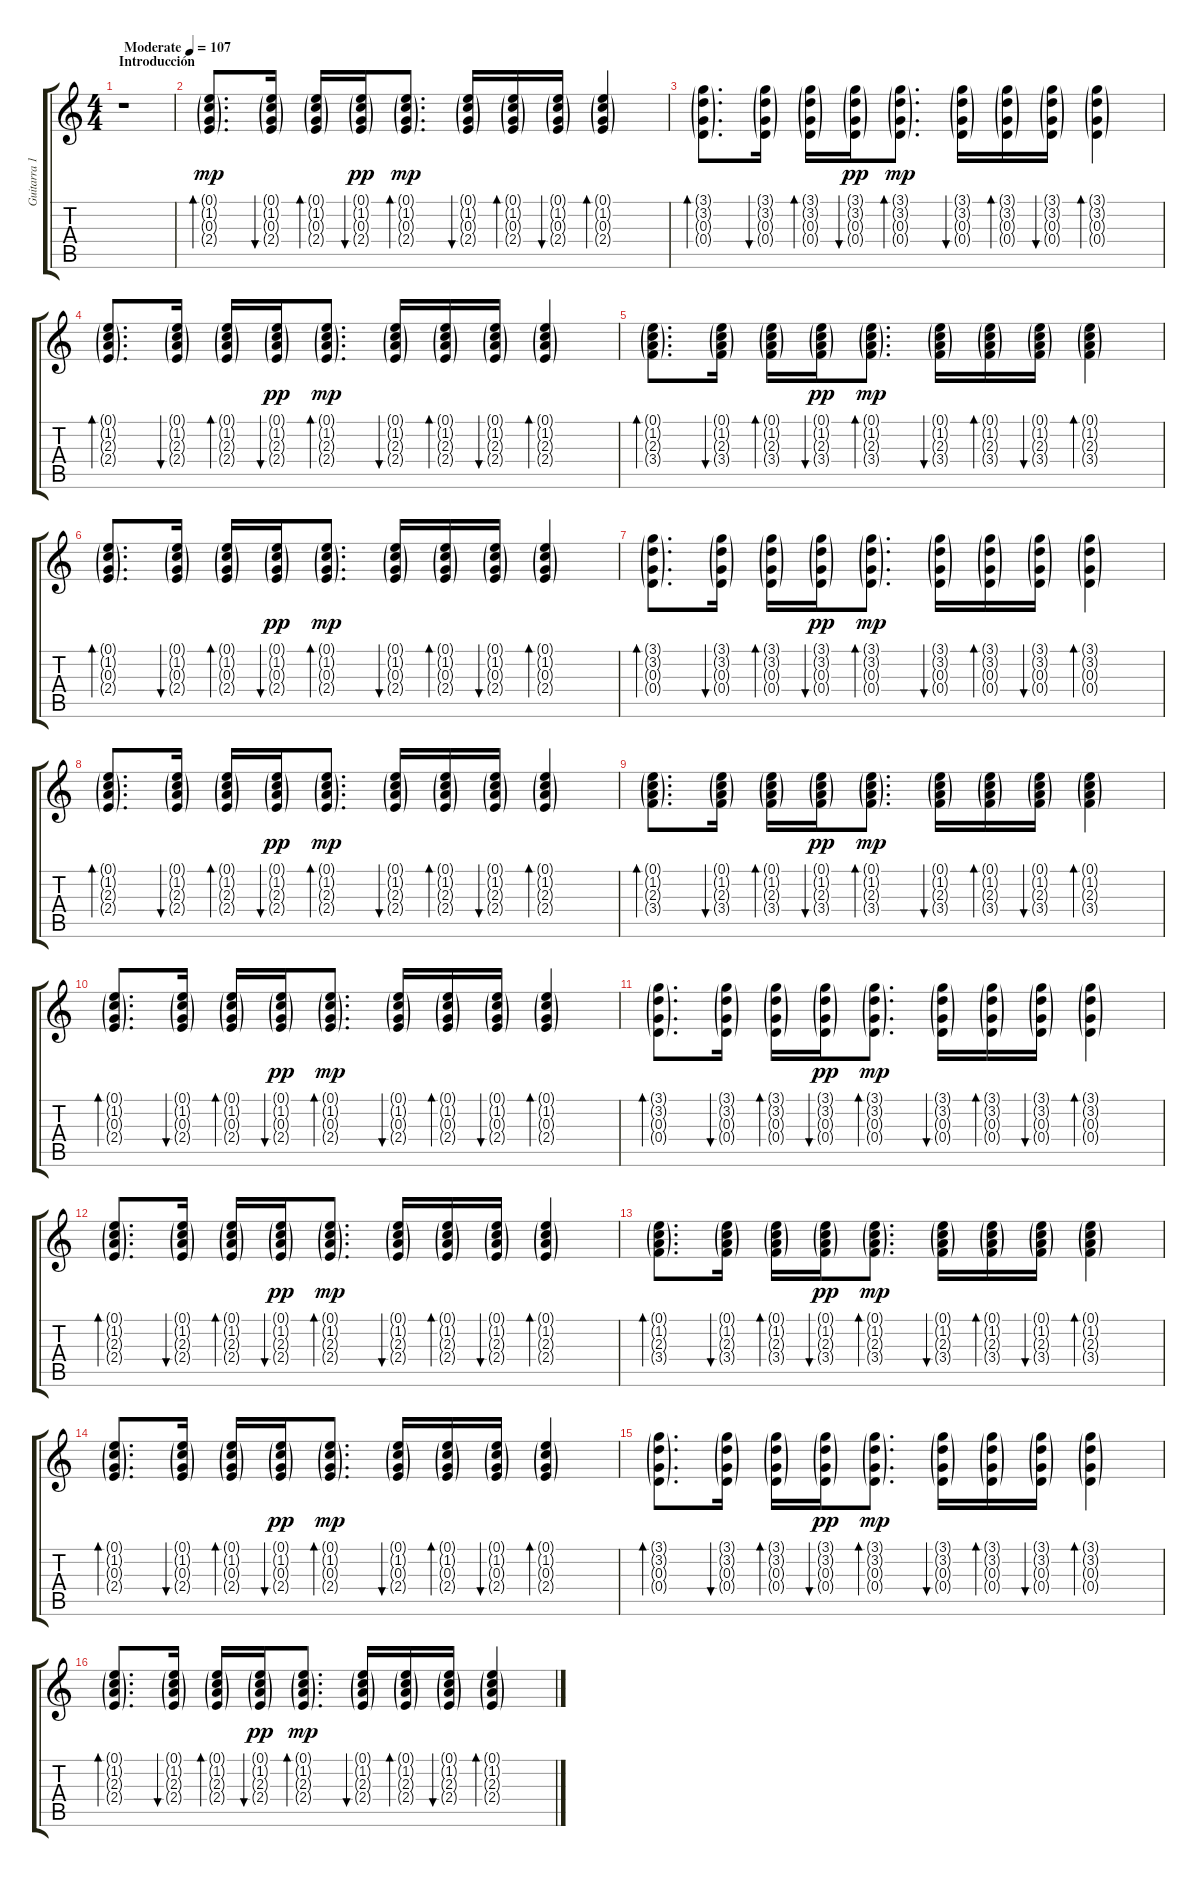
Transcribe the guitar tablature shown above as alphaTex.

\track ("Guitarra 1" "Guitarra 1") {instrument acousticguitarsteel}
\staff {score tabs}
\tuning (E4 B3 G3 D3 A2 E2) {hide}
\ts (4 4)
\section ("" "Introducción")
\tempo (107 "Moderate")
\clef g2
\ks c
r.1{dy mp instrument acousticguitarsteel} |
(0.1{g} 1.2{g} 0.3{g} 2.4{g}).8{d bd 120} (0.1{g} 1.2{g} 0.3{g} 2.4{g}).16{bu 60} (0.1{g} 1.2{g} 0.3{g} 2.4{g}).16{bd 60} (0.1{g} 1.2{g} 0.3{g} 2.4{g}).16{bu 60 dy pp} (0.1{g} 1.2{g} 0.3{g} 2.4{g}).8{d bd 60 dy mp} (0.1{g} 1.2{g} 0.3{g} 2.4{g}).16{bu 120} (0.1{g} 1.2{g} 0.3{g} 2.4{g}).16{bd 60} (0.1{g} 1.2{g} 0.3{g} 2.4{g}).16{bu 60} (0.1{g} 1.2{g} 0.3{g} 2.4{g}).4{bd 30} |
(3.1{g} 3.2{g} 0.3{g} 0.4{g}).8{d bd 120} (3.1{g} 3.2{g} 0.3{g} 0.4{g}).16{bu 60} (3.1{g} 3.2{g} 0.3{g} 0.4{g}).16{bd 60} (3.1{g} 3.2{g} 0.3{g} 0.4{g}).16{bu 60 dy pp} (3.1{g} 3.2{g} 0.3{g} 0.4{g}).8{d bd 60 dy mp} (3.1{g} 3.2{g} 0.3{g} 0.4{g}).16{bu 120} (3.1{g} 3.2{g} 0.3{g} 0.4{g}).16{bd 60} (3.1{g} 3.2{g} 0.3{g} 0.4{g}).16{bu 60} (3.1{g} 3.2{g} 0.3{g} 0.4{g}).4{bd 30} |
(0.1{g} 1.2{g} 2.3{g} 2.4{g}).8{d bd 120} (0.1{g} 1.2{g} 2.3{g} 2.4{g}).16{bu 60} (0.1{g} 1.2{g} 2.3{g} 2.4{g}).16{bd 60} (0.1{g} 1.2{g} 2.3{g} 2.4{g}).16{bu 60 dy pp} (0.1{g} 1.2{g} 2.3{g} 2.4{g}).8{d bd 60 dy mp} (0.1{g} 1.2{g} 2.3{g} 2.4{g}).16{bu 120} (0.1{g} 1.2{g} 2.3{g} 2.4{g}).16{bd 60} (0.1{g} 1.2{g} 2.3{g} 2.4{g}).16{bu 60} (0.1{g} 1.2{g} 2.3{g} 2.4{g}).4{bd 30} |
(0.1{g} 1.2{g} 2.3{g} 3.4{g}).8{d bd 120} (0.1{g} 1.2{g} 2.3{g} 3.4{g}).16{bu 60} (0.1{g} 1.2{g} 2.3{g} 3.4{g}).16{bd 60} (0.1{g} 1.2{g} 2.3{g} 3.4{g}).16{bu 60 dy pp} (0.1{g} 1.2{g} 2.3{g} 3.4{g}).8{d bd 60 dy mp} (0.1{g} 1.2{g} 2.3{g} 3.4{g}).16{bu 120} (0.1{g} 1.2{g} 2.3{g} 3.4{g}).16{bd 60} (0.1{g} 1.2{g} 2.3{g} 3.4{g}).16{bu 60} (0.1{g} 1.2{g} 2.3{g} 3.4{g}).4{bd 30} |
(0.1{g} 1.2{g} 0.3{g} 2.4{g}).8{d bd 120} (0.1{g} 1.2{g} 0.3{g} 2.4{g}).16{bu 60} (0.1{g} 1.2{g} 0.3{g} 2.4{g}).16{bd 60} (0.1{g} 1.2{g} 0.3{g} 2.4{g}).16{bu 60 dy pp} (0.1{g} 1.2{g} 0.3{g} 2.4{g}).8{d bd 60 dy mp} (0.1{g} 1.2{g} 0.3{g} 2.4{g}).16{bu 120} (0.1{g} 1.2{g} 0.3{g} 2.4{g}).16{bd 60} (0.1{g} 1.2{g} 0.3{g} 2.4{g}).16{bu 60} (0.1{g} 1.2{g} 0.3{g} 2.4{g}).4{bd 30} |
(3.1{g} 3.2{g} 0.3{g} 0.4{g}).8{d bd 120} (3.1{g} 3.2{g} 0.3{g} 0.4{g}).16{bu 60} (3.1{g} 3.2{g} 0.3{g} 0.4{g}).16{bd 60} (3.1{g} 3.2{g} 0.3{g} 0.4{g}).16{bu 60 dy pp} (3.1{g} 3.2{g} 0.3{g} 0.4{g}).8{d bd 60 dy mp} (3.1{g} 3.2{g} 0.3{g} 0.4{g}).16{bu 120} (3.1{g} 3.2{g} 0.3{g} 0.4{g}).16{bd 60} (3.1{g} 3.2{g} 0.3{g} 0.4{g}).16{bu 60} (3.1{g} 3.2{g} 0.3{g} 0.4{g}).4{bd 30} |
(0.1{g} 1.2{g} 2.3{g} 2.4{g}).8{d bd 120} (0.1{g} 1.2{g} 2.3{g} 2.4{g}).16{bu 60} (0.1{g} 1.2{g} 2.3{g} 2.4{g}).16{bd 60} (0.1{g} 1.2{g} 2.3{g} 2.4{g}).16{bu 60 dy pp} (0.1{g} 1.2{g} 2.3{g} 2.4{g}).8{d bd 60 dy mp} (0.1{g} 1.2{g} 2.3{g} 2.4{g}).16{bu 120} (0.1{g} 1.2{g} 2.3{g} 2.4{g}).16{bd 60} (0.1{g} 1.2{g} 2.3{g} 2.4{g}).16{bu 60} (0.1{g} 1.2{g} 2.3{g} 2.4{g}).4{bd 30} |
(0.1{g} 1.2{g} 2.3{g} 3.4{g}).8{d bd 120} (0.1{g} 1.2{g} 2.3{g} 3.4{g}).16{bu 60} (0.1{g} 1.2{g} 2.3{g} 3.4{g}).16{bd 60} (0.1{g} 1.2{g} 2.3{g} 3.4{g}).16{bu 60 dy pp} (0.1{g} 1.2{g} 2.3{g} 3.4{g}).8{d bd 60 dy mp} (0.1{g} 1.2{g} 2.3{g} 3.4{g}).16{bu 120} (0.1{g} 1.2{g} 2.3{g} 3.4{g}).16{bd 60} (0.1{g} 1.2{g} 2.3{g} 3.4{g}).16{bu 60} (0.1{g} 1.2{g} 2.3{g} 3.4{g}).4{bd 30} |
(0.1{g} 1.2{g} 0.3{g} 2.4{g}).8{d bd 120} (0.1{g} 1.2{g} 0.3{g} 2.4{g}).16{bu 60} (0.1{g} 1.2{g} 0.3{g} 2.4{g}).16{bd 60} (0.1{g} 1.2{g} 0.3{g} 2.4{g}).16{bu 60 dy pp} (0.1{g} 1.2{g} 0.3{g} 2.4{g}).8{d bd 60 dy mp} (0.1{g} 1.2{g} 0.3{g} 2.4{g}).16{bu 120} (0.1{g} 1.2{g} 0.3{g} 2.4{g}).16{bd 60} (0.1{g} 1.2{g} 0.3{g} 2.4{g}).16{bu 60} (0.1{g} 1.2{g} 0.3{g} 2.4{g}).4{bd 30} |
(3.1{g} 3.2{g} 0.3{g} 0.4{g}).8{d bd 120} (3.1{g} 3.2{g} 0.3{g} 0.4{g}).16{bu 60} (3.1{g} 3.2{g} 0.3{g} 0.4{g}).16{bd 60} (3.1{g} 3.2{g} 0.3{g} 0.4{g}).16{bu 60 dy pp} (3.1{g} 3.2{g} 0.3{g} 0.4{g}).8{d bd 60 dy mp} (3.1{g} 3.2{g} 0.3{g} 0.4{g}).16{bu 120} (3.1{g} 3.2{g} 0.3{g} 0.4{g}).16{bd 60} (3.1{g} 3.2{g} 0.3{g} 0.4{g}).16{bu 60} (3.1{g} 3.2{g} 0.3{g} 0.4{g}).4{bd 30} |
(0.1{g} 1.2{g} 2.3{g} 2.4{g}).8{d bd 120} (0.1{g} 1.2{g} 2.3{g} 2.4{g}).16{bu 60} (0.1{g} 1.2{g} 2.3{g} 2.4{g}).16{bd 60} (0.1{g} 1.2{g} 2.3{g} 2.4{g}).16{bu 60 dy pp} (0.1{g} 1.2{g} 2.3{g} 2.4{g}).8{d bd 60 dy mp} (0.1{g} 1.2{g} 2.3{g} 2.4{g}).16{bu 120} (0.1{g} 1.2{g} 2.3{g} 2.4{g}).16{bd 60} (0.1{g} 1.2{g} 2.3{g} 2.4{g}).16{bu 60} (0.1{g} 1.2{g} 2.3{g} 2.4{g}).4{bd 30} |
(0.1{g} 1.2{g} 2.3{g} 3.4{g}).8{d bd 120} (0.1{g} 1.2{g} 2.3{g} 3.4{g}).16{bu 60} (0.1{g} 1.2{g} 2.3{g} 3.4{g}).16{bd 60} (0.1{g} 1.2{g} 2.3{g} 3.4{g}).16{bu 60 dy pp} (0.1{g} 1.2{g} 2.3{g} 3.4{g}).8{d bd 60 dy mp} (0.1{g} 1.2{g} 2.3{g} 3.4{g}).16{bu 120} (0.1{g} 1.2{g} 2.3{g} 3.4{g}).16{bd 60} (0.1{g} 1.2{g} 2.3{g} 3.4{g}).16{bu 60} (0.1{g} 1.2{g} 2.3{g} 3.4{g}).4{bd 30} |
(0.1{g} 1.2{g} 0.3{g} 2.4{g}).8{d bd 120} (0.1{g} 1.2{g} 0.3{g} 2.4{g}).16{bu 60} (0.1{g} 1.2{g} 0.3{g} 2.4{g}).16{bd 60} (0.1{g} 1.2{g} 0.3{g} 2.4{g}).16{bu 60 dy pp} (0.1{g} 1.2{g} 0.3{g} 2.4{g}).8{d bd 60 dy mp} (0.1{g} 1.2{g} 0.3{g} 2.4{g}).16{bu 120} (0.1{g} 1.2{g} 0.3{g} 2.4{g}).16{bd 60} (0.1{g} 1.2{g} 0.3{g} 2.4{g}).16{bu 60} (0.1{g} 1.2{g} 0.3{g} 2.4{g}).4{bd 30} |
(3.1{g} 3.2{g} 0.3{g} 0.4{g}).8{d bd 120} (3.1{g} 3.2{g} 0.3{g} 0.4{g}).16{bu 60} (3.1{g} 3.2{g} 0.3{g} 0.4{g}).16{bd 60} (3.1{g} 3.2{g} 0.3{g} 0.4{g}).16{bu 60 dy pp} (3.1{g} 3.2{g} 0.3{g} 0.4{g}).8{d bd 60 dy mp} (3.1{g} 3.2{g} 0.3{g} 0.4{g}).16{bu 120} (3.1{g} 3.2{g} 0.3{g} 0.4{g}).16{bd 60} (3.1{g} 3.2{g} 0.3{g} 0.4{g}).16{bu 60} (3.1{g} 3.2{g} 0.3{g} 0.4{g}).4{bd 30} |
(0.1{g} 1.2{g} 2.3{g} 2.4{g}).8{d bd 120} (0.1{g} 1.2{g} 2.3{g} 2.4{g}).16{bu 60} (0.1{g} 1.2{g} 2.3{g} 2.4{g}).16{bd 60} (0.1{g} 1.2{g} 2.3{g} 2.4{g}).16{bu 60 dy pp} (0.1{g} 1.2{g} 2.3{g} 2.4{g}).8{d bd 60 dy mp} (0.1{g} 1.2{g} 2.3{g} 2.4{g}).16{bu 120} (0.1{g} 1.2{g} 2.3{g} 2.4{g}).16{bd 60} (0.1{g} 1.2{g} 2.3{g} 2.4{g}).16{bu 60} (0.1{g} 1.2{g} 2.3{g} 2.4{g}).4{bd 30}
